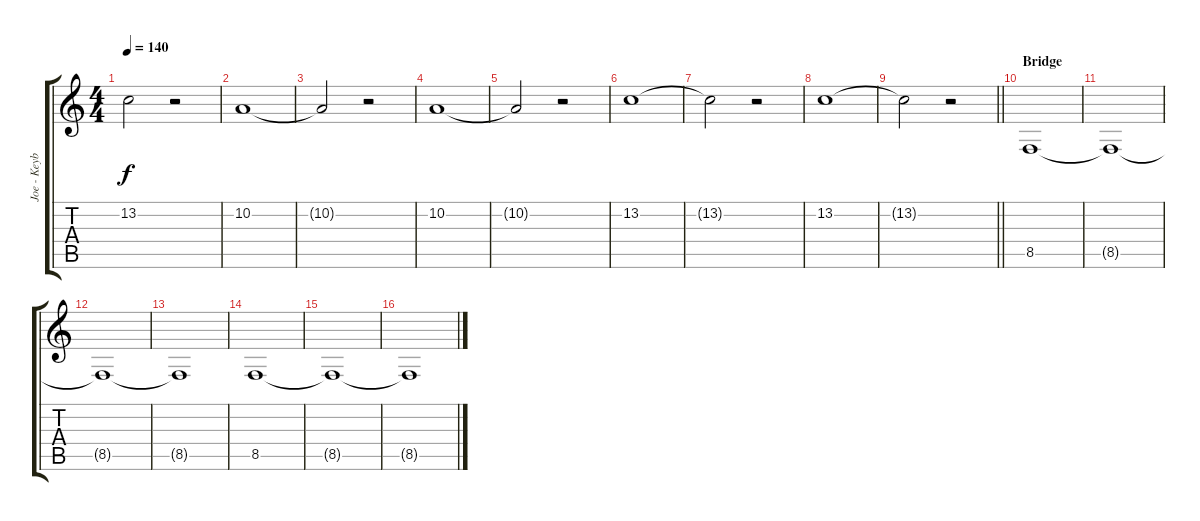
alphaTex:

\track ("Joe - Keyboards" "Joe - Keyb") {instrument lead2sawtooth}
\staff {score tabs}
\tuning (E4 B3 G3 D3 A2 E2) {hide}
\ts (4 4)
\tempo 140
\clef g2
\ks c
13.2{t}.2{dy f} r.2 |
10.2.1 |
10.2{t}.2 r.2 |
10.2.1 |
10.2{t}.2 r.2 |
13.2.1 |
13.2{t}.2 r.2 |
13.2.1 |
\barLineRight lightlight
13.2{t}.2 r.2 |
\section ("" "Bridge")
8.5.1 |
8.5{t}.1 |
8.5{t}.1 |
8.5{t}.1 |
8.5.1 |
8.5{t}.1 |
8.5{t}.1
